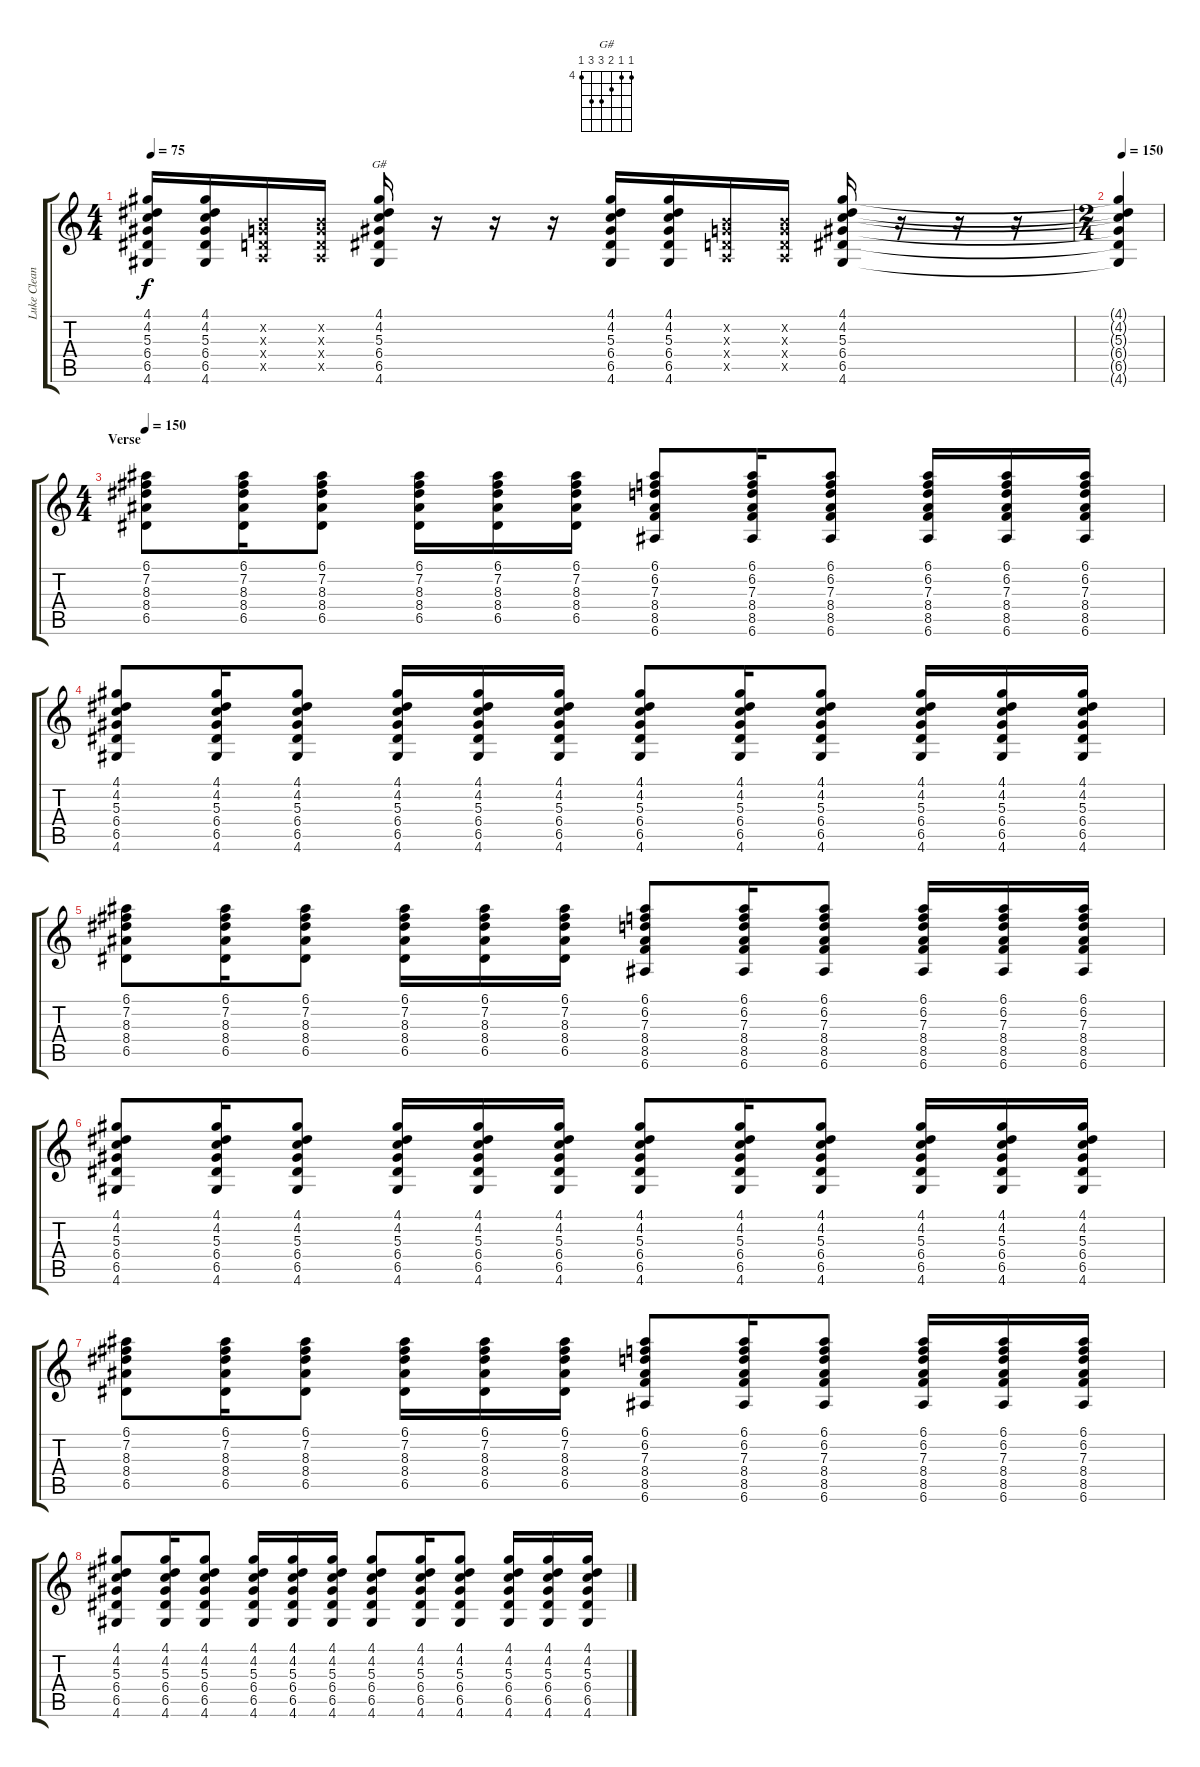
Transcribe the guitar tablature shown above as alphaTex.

\track ("Luke Clean" "Luke Clean") {instrument electricguitarclean}
\staff {score tabs}
\tuning (E4 B3 G3 D3 A2 E2) {hide}
\chord ("G#" 4 4 5 6 6 4) {firstfret 4}
\ts (4 4)
\tempo 75
\clef g2
\ks c
(4.1 4.2 5.3 6.4 6.5 4.6).16{dy f} (4.1 4.2 5.3 6.4 6.5 4.6).16 (0.2{x} 0.3{x} 0.4{x} 0.5{x}).16 (0.2{x} 0.3{x} 0.4{x} 0.5{x}).16 (4.1 4.2 5.3 6.4 6.5 4.6).16{ch "G#"} r.16 r.16 r.16 (4.1 4.2 5.3 6.4 6.5 4.6).16 (4.1 4.2 5.3 6.4 6.5 4.6).16 (0.2{x} 0.3{x} 0.4{x} 0.5{x}).16 (0.2{x} 0.3{x} 0.4{x} 0.5{x}).16 (4.1 4.2 5.3 6.4 6.5 4.6).16 r.16 r.16 r.16 |
\ts (2 4)
\tempo 150
(4.1{t} 4.2{t} 5.3{t} 6.4{t} 6.5{t} 4.6{t}).4 |
\ts (4 4)
\section ("" "Verse")
\tempo 150
(6.1 7.2 8.3 8.4 6.5).8 (6.1 7.2 8.3 8.4 6.5).16 (6.1 7.2 8.3 8.4 6.5).8 (6.1 7.2 8.3 8.4 6.5).16 (6.1 7.2 8.3 8.4 6.5).16 (6.1 7.2 8.3 8.4 6.5).16 (6.1 6.2 7.3 8.4 8.5 6.6).8 (6.1 6.2 7.3 8.4 8.5 6.6).16 (6.1 6.2 7.3 8.4 8.5 6.6).8 (6.1 6.2 7.3 8.4 8.5 6.6).16 (6.1 6.2 7.3 8.4 8.5 6.6).16 (6.1 6.2 7.3 8.4 8.5 6.6).16 |
(4.1 4.2 5.3 6.4 6.5 4.6).8 (4.1 4.2 5.3 6.4 6.5 4.6).16 (4.1 4.2 5.3 6.4 6.5 4.6).8 (4.1 4.2 5.3 6.4 6.5 4.6).16 (4.1 4.2 5.3 6.4 6.5 4.6).16 (4.1 4.2 5.3 6.4 6.5 4.6).16 (4.1 4.2 5.3 6.4 6.5 4.6).8 (4.1 4.2 5.3 6.4 6.5 4.6).16 (4.1 4.2 5.3 6.4 6.5 4.6).8 (4.1 4.2 5.3 6.4 6.5 4.6).16 (4.1 4.2 5.3 6.4 6.5 4.6).16 (4.1 4.2 5.3 6.4 6.5 4.6).16 |
(6.1 7.2 8.3 8.4 6.5).8 (6.1 7.2 8.3 8.4 6.5).16 (6.1 7.2 8.3 8.4 6.5).8 (6.1 7.2 8.3 8.4 6.5).16 (6.1 7.2 8.3 8.4 6.5).16 (6.1 7.2 8.3 8.4 6.5).16 (6.1 6.2 7.3 8.4 8.5 6.6).8 (6.1 6.2 7.3 8.4 8.5 6.6).16 (6.1 6.2 7.3 8.4 8.5 6.6).8 (6.1 6.2 7.3 8.4 8.5 6.6).16 (6.1 6.2 7.3 8.4 8.5 6.6).16 (6.1 6.2 7.3 8.4 8.5 6.6).16 |
(4.1 4.2 5.3 6.4 6.5 4.6).8 (4.1 4.2 5.3 6.4 6.5 4.6).16 (4.1 4.2 5.3 6.4 6.5 4.6).8 (4.1 4.2 5.3 6.4 6.5 4.6).16 (4.1 4.2 5.3 6.4 6.5 4.6).16 (4.1 4.2 5.3 6.4 6.5 4.6).16 (4.1 4.2 5.3 6.4 6.5 4.6).8 (4.1 4.2 5.3 6.4 6.5 4.6).16 (4.1 4.2 5.3 6.4 6.5 4.6).8 (4.1 4.2 5.3 6.4 6.5 4.6).16 (4.1 4.2 5.3 6.4 6.5 4.6).16 (4.1 4.2 5.3 6.4 6.5 4.6).16 |
(6.1 7.2 8.3 8.4 6.5).8 (6.1 7.2 8.3 8.4 6.5).16 (6.1 7.2 8.3 8.4 6.5).8 (6.1 7.2 8.3 8.4 6.5).16 (6.1 7.2 8.3 8.4 6.5).16 (6.1 7.2 8.3 8.4 6.5).16 (6.1 6.2 7.3 8.4 8.5 6.6).8 (6.1 6.2 7.3 8.4 8.5 6.6).16 (6.1 6.2 7.3 8.4 8.5 6.6).8 (6.1 6.2 7.3 8.4 8.5 6.6).16 (6.1 6.2 7.3 8.4 8.5 6.6).16 (6.1 6.2 7.3 8.4 8.5 6.6).16 |
(4.1 4.2 5.3 6.4 6.5 4.6).8 (4.1 4.2 5.3 6.4 6.5 4.6).16 (4.1 4.2 5.3 6.4 6.5 4.6).8 (4.1 4.2 5.3 6.4 6.5 4.6).16 (4.1 4.2 5.3 6.4 6.5 4.6).16 (4.1 4.2 5.3 6.4 6.5 4.6).16 (4.1 4.2 5.3 6.4 6.5 4.6).8 (4.1 4.2 5.3 6.4 6.5 4.6).16 (4.1 4.2 5.3 6.4 6.5 4.6).8 (4.1 4.2 5.3 6.4 6.5 4.6).16 (4.1 4.2 5.3 6.4 6.5 4.6).16 (4.1 4.2 5.3 6.4 6.5 4.6).16
